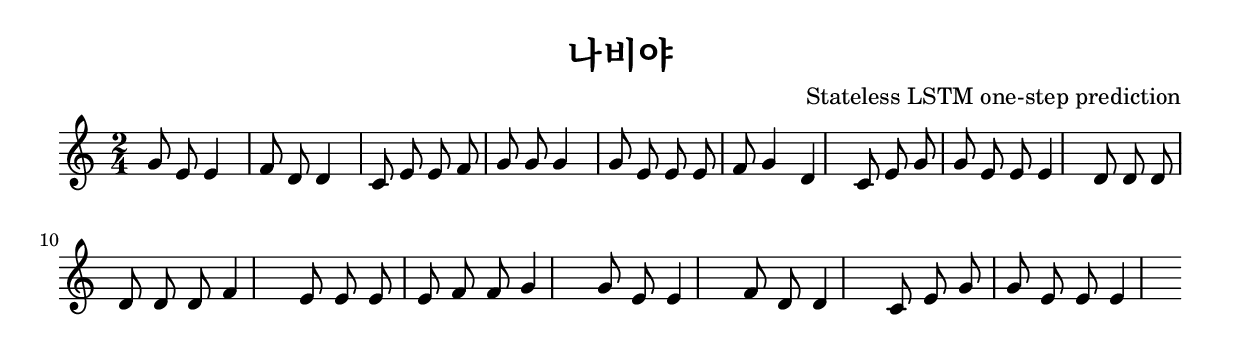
\paper { 
  indent = 0\mm
}

\header{
  title = "나비야"
  composer = "Stateless LSTM one-step prediction"
}

melody = \relative c'' {
\clef treble
\key c \major
\autoBeamOff
\time 2/4
g8 e8 e4 f8 d8 d4 c8 e8 e8 f8 g8 g8 g4 g8 e8 e8 e8 f8 g4 d4 c8 e8 g8 g8 e8 e8 e4 d8 d8 d8 d8 d8 d8 f4 e8 e8 e8 e8 f8 f8 g4 g8 e8 e4 f8 d8 d4 c8 e8 g8 g8 e8 e8 e4
}

\score {
  \new Staff \melody
  \layout { }
  \midi { }
}